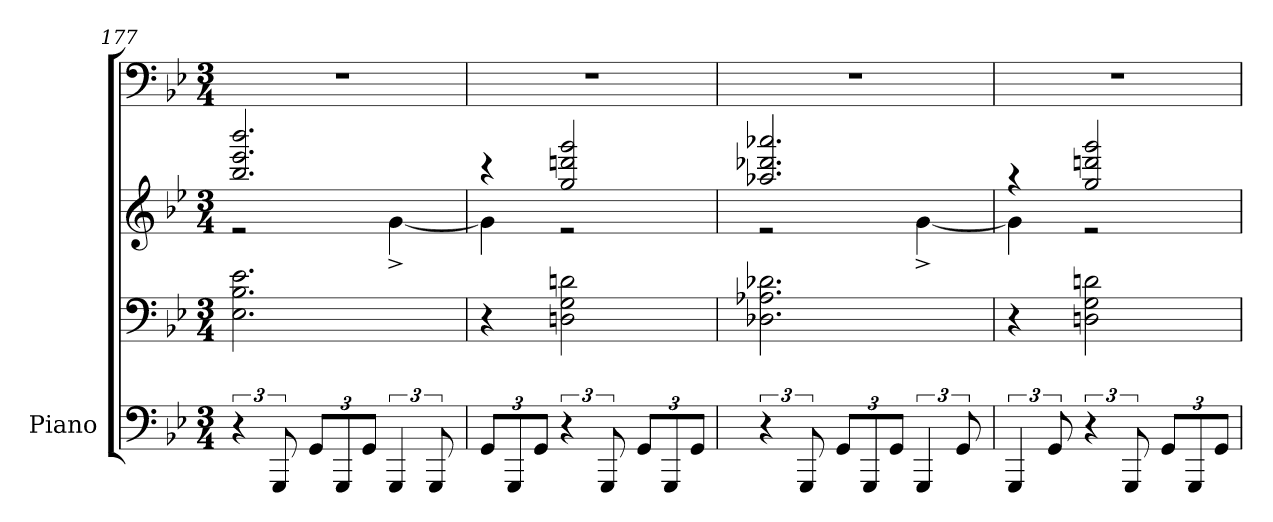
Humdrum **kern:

**kern	**kern	**kern	**kern
*part1	*part1	*part1	*part1
*staff4	*staff3	*staff2	*staff1
*I"Piano	*	*	*
*I'Pno.	*	*	*
*clefF4	*clefF4	*clefG2	*clefF4
*k[b-e-]	*k[b-e-]	*k[b-e-]	*k[b-e-]
*M3/4	*M3/4	*M3/4	*M3/4
=177	=177	=177	=177
*	*	*^	*
6r	2.E-\ 2.B-\ 2.e-\	2.bb-/ 2.eee-/ 2.bbb-/	2r	2.r
12GGG/	.	.	.	.
*Xbrackettup	*	*	*	*
12GG/L	.	.	.	.
12GGG/	.	.	.	.
12GG/J	.	.	.	.
*brackettup	*	*	*	*
6GGG/	.	.	[4g^\	.
12GGG/	.	.	.	.
=178	=178	=178	=178	=178
*Xbrackettup	*	*	*	*
12GG/L	4r	4r	4g\]	2.r
12GGG/	.	.	.	.
12GG/J	.	.	.	.
*brackettup	*	*	*	*
6r	2Dn\ 2G\ 2dn\	2gg/ 2dddn/ 2ggg/	2r	.
12GGG/	.	.	.	.
*Xbrackettup	*	*	*	*
12GG/L	.	.	.	.
12GGG/	.	.	.	.
12GG/J	.	.	.	.
!!LO:LB:g=z
=179	=179	=179	=179	=179
*brackettup	*	*	*	*
6r	2.D-X\ 2.A-X\ 2.d-X\	2.aa-X/ 2.ddd-X/ 2.aaa-X/	2r	2.r
12GGG/	.	.	.	.
*Xbrackettup	*	*	*	*
12GG/L	.	.	.	.
12GGG/	.	.	.	.
12GG/J	.	.	.	.
*brackettup	*	*	*	*
6GGG/	.	.	[4g^\	.
12GG/	.	.	.	.
=180	=180	=180	=180	=180
6GGG/	4r	4r	4g\]	2.r
12GG/	.	.	.	.
6r	2Dn\ 2G\ 2dn\	2gg/ 2dddn/ 2ggg/	2r	.
12GGG/	.	.	.	.
*Xbrackettup	*	*	*	*
12GG/L	.	.	.	.
12GGG/	.	.	.	.
12GG/J	.	.	.	.
*	*	*v	*v	*
=	=	=	=
*-	*-	*-	*-
